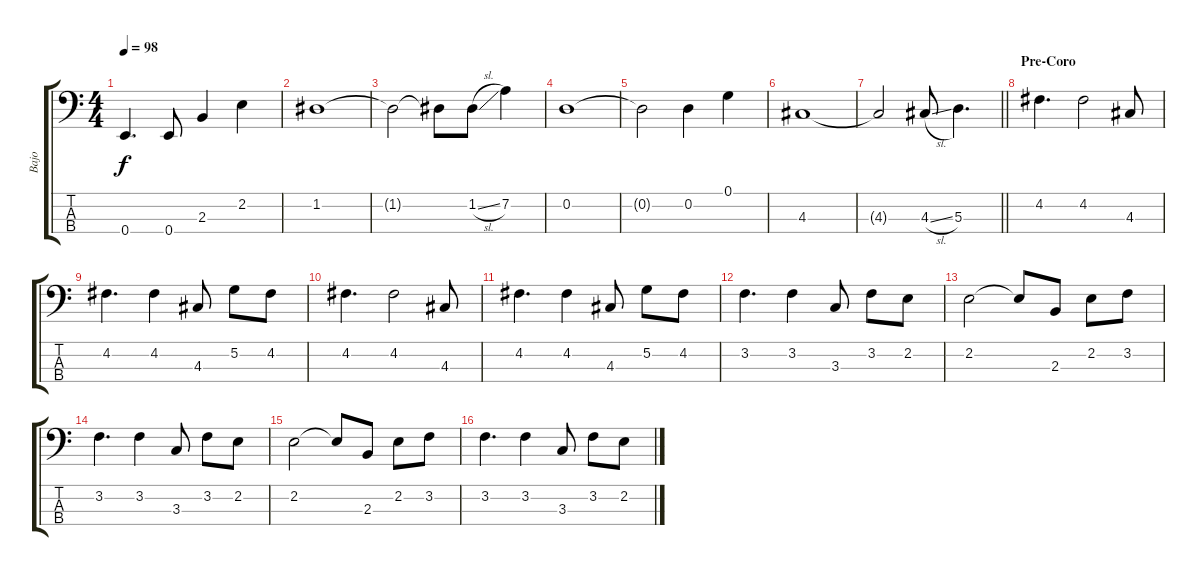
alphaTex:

\track ("Bajo" "Bajo") {instrument fretlessbass}
\staff {score tabs}
\tuning (G2 D2 A1 E1) {hide}
\ts (4 4)
\tempo 98
\clef f4
\ks c
0.4{t}.4{d dy f} 0.4.8 2.3.4 2.2.4 |
1.2.1 |
1.2{t}.2 1.2{t}.8 1.2{sl}.8 7.2.4 |
0.2.1 |
0.2{t}.2 0.2.4 0.1.4 |
4.3.1 |
\barLineRight lightlight
4.3{t}.2 4.3{sl}.8 5.3.4{d} |
\section ("" "Pre-Coro")
4.2.4{d} 4.2.2 4.3.8 |
4.2.4{d} 4.2.4 4.3.8 5.2.8 4.2.8 |
4.2.4{d} 4.2.2 4.3.8 |
4.2.4{d} 4.2.4 4.3.8 5.2.8 4.2.8 |
3.2.4{d} 3.2.4 3.3.8 3.2.8 2.2.8 |
2.2.2 2.2{t}.8 2.3.8 2.2.8 3.2.8 |
3.2.4{d} 3.2.4 3.3.8 3.2.8 2.2.8 |
2.2.2 2.2{t}.8 2.3.8 2.2.8 3.2.8 |
3.2.4{d} 3.2.4 3.3.8 3.2.8 2.2.8
